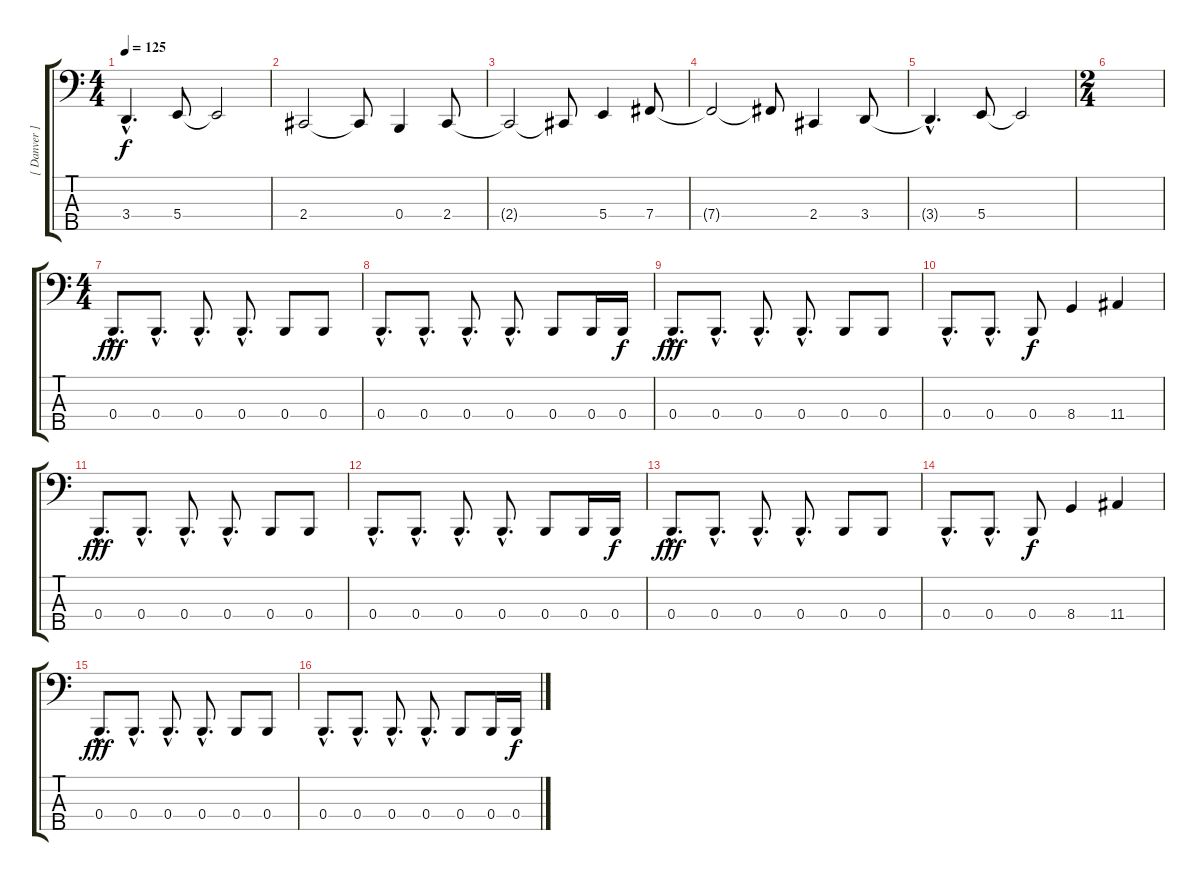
\track ("[ Danver ]" "[ Danver ]") {instrument electricbasspick}
\staff {score tabs}
\tuning (E2 B1 Gb1 B0 Ab0) {hide}
\ts (4 4)
\tempo 125
\clef f4
\ks c
3.4{hac t}.4{d dy f} 5.4.8 5.4{t}.2 |
2.4.2 2.4{t}.8 0.4.4 2.4.8 |
2.4{t}.2 2.4{t}.8 5.4.4 7.4.8 |
7.4{t}.2 7.4{t}.8 2.4.4 3.4.8 |
3.4{hac t}.4{d} 5.4.8 5.4{t}.2 |
\ts (2 4)
|
\ts (4 4)
0.4{hac}.8{d dy fff} 0.4{hac}.8{d} 0.4{hac}.8{d} 0.4{hac}.8{d} 0.4.8 0.4.8 |
0.4{hac}.8{d} 0.4{hac}.8{d} 0.4{hac}.8{d} 0.4{hac}.8{d} 0.4.8 0.4.16 0.4.16{dy f} |
0.4{hac}.8{d dy fff} 0.4{hac}.8{d} 0.4{hac}.8{d} 0.4{hac}.8{d} 0.4.8 0.4.8 |
0.4{hac}.8{d} 0.4{hac}.8{d} 0.4.8{dy f} 8.4.4 11.4.4 |
0.4{hac}.8{d dy fff} 0.4{hac}.8{d} 0.4{hac}.8{d} 0.4{hac}.8{d} 0.4.8 0.4.8 |
0.4{hac}.8{d} 0.4{hac}.8{d} 0.4{hac}.8{d} 0.4{hac}.8{d} 0.4.8 0.4.16 0.4.16{dy f} |
0.4{hac}.8{d dy fff} 0.4{hac}.8{d} 0.4{hac}.8{d} 0.4{hac}.8{d} 0.4.8 0.4.8 |
0.4{hac}.8{d} 0.4{hac}.8{d} 0.4.8{dy f} 8.4.4 11.4.4 |
0.4{hac}.8{d dy fff} 0.4{hac}.8{d} 0.4{hac}.8{d} 0.4{hac}.8{d} 0.4.8 0.4.8 |
0.4{hac}.8{d} 0.4{hac}.8{d} 0.4{hac}.8{d} 0.4{hac}.8{d} 0.4.8 0.4.16 0.4.16{dy f}
